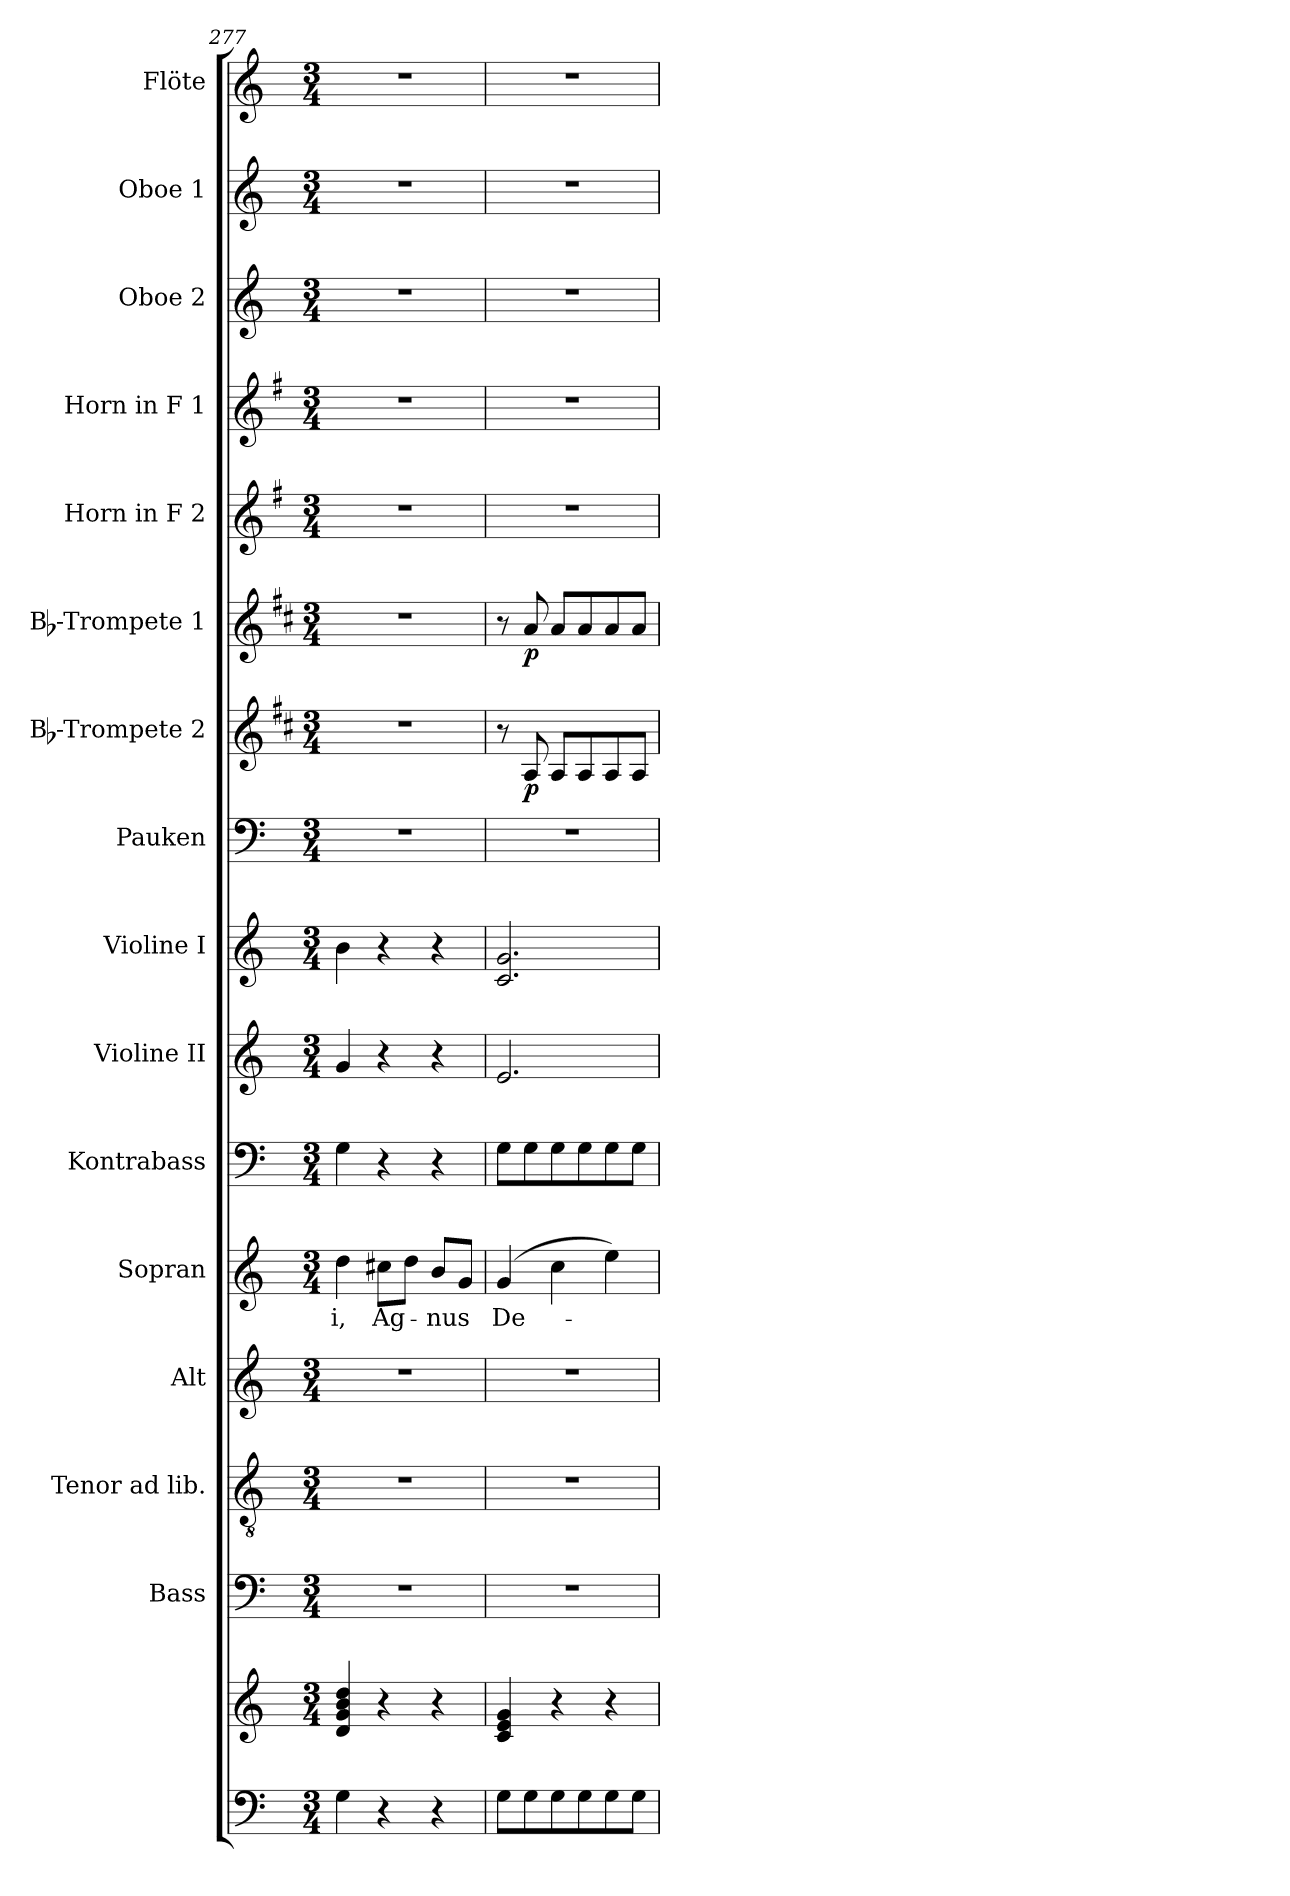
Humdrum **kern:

**kern	**kern	**kern	**kern	**kern	**kern	**text	**kern	**kern	**kern	**kern	**kern	**dynam	**kern	**dynam	**kern	**kern	**kern	**kern	**kern
*part16	*part16	*part15	*part14	*part13	*part12	*part12	*part11	*part10	*part9	*part8	*part7	*part7	*part6	*part6	*part5	*part4	*part3	*part2	*part1
*staff17	*staff16	*staff15	*staff14	*staff13	*staff12	*staff12	*staff11	*staff10	*staff9	*staff8	*staff7	*staff7	*staff6	*staff6	*staff5	*staff4	*staff3	*staff2	*staff1
*	*	*I"Bass	*I"Tenor ad lib.	*I"Alt	*I"Sopran	*	*I"Kontrabass	*I"Violine II	*I"Violine I	*I"Pauken	*I"Bb-Trompete 2	*	*I"Bb-Trompete 1	*	*I"Horn in F 2	*I"Horn in F 1	*I"Oboe 2	*I"Oboe 1	*I"Flöte
*	*	*I'B.	*I'T.	*I'A.	*I'S.	*	*I'Kb.	*I'Vl. II	*I'Vl. I	*I'Pk.	*I'Bb Trp. 2	*	*I'Bb Trp. 1	*	*	*	*I'Ob. 2	*I'Ob. 1	*I'Fl.
*clefF4	*clefG2	*clefF4	*clefGv2	*clefG2	*clefG2	*	*clefF4	*clefG2	*clefG2	*clefF4	*clefG2	*	*clefG2	*	*clefG2	*clefG2	*clefG2	*clefG2	*clefG2
*	*	*	*	*	*	*	*ITrd7c12	*	*	*	*ITrd1c2	*	*ITrd1c2	*	*ITrd4c7	*ITrd4c7	*	*	*
*k[]	*k[]	*k[]	*k[]	*k[]	*k[]	*	*k[]	*k[]	*k[]	*k[]	*k[]	*	*k[]	*	*k[]	*k[]	*k[]	*k[]	*k[]
*C:	*C:	*C:	*C:	*C:	*C:	*	*C:	*C:	*C:	*C:	*C:	*	*C:	*	*C:	*C:	*C:	*C:	*C:
*M3/4	*M3/4	*M3/4	*M3/4	*M3/4	*M3/4	*	*M3/4	*M3/4	*M3/4	*M3/4	*M3/4	*	*M3/4	*	*M3/4	*M3/4	*M3/4	*M3/4	*M3/4
=277	=277	=277	=277	=277	=277	=277	=277	=277	=277	=277	=277	=277	=277	=277	=277	=277	=277	=277	=277
!	!	!	!	!	!	!LO:LY:b	!	!	!	!	!	!	!	!	!	!	!	!	!
4G\	4d/ 4g/ 4b/ 4dd/	2.r	2.r	2.r	4dd\	-i,	4GG\	4g/	4b\	2.r	2.r	.	2.r	.	2.r	2.r	2.r	2.r	2.r
!	!	!	!	!	!	!LO:LY:b	!	!	!	!	!	!	!	!	!	!	!	!	!
4r	4r	.	.	.	8cc#X\L	Ag-	4r	4r	4r	.	.	.	.	.	.	.	.	.	.
.	.	.	.	.	8dd\J	.	.	.	.	.	.	.	.	.	.	.	.	.	.
!	!	!	!	!	!	!LO:LY:b	!	!	!	!	!	!	!	!	!	!	!	!	!
4r	4r	.	.	.	8b/L	-nus	4r	4r	4r	.	.	.	.	.	.	.	.	.	.
.	.	.	.	.	8g/J	.	.	.	.	.	.	.	.	.	.	.	.	.	.
=278	=278	=278	=278	=278	=278	=278	=278	=278	=278	=278	=278	=278	=278	=278	=278	=278	=278	=278	=278
!	!	!	!	!	!	!LO:LY:b	!	!	!	!	!	!	!	!	!	!	!	!	!
8G\L	4c/ 4e/ 4g/	2.r	2.r	2.r	(4g/	De-	8GG\L	2.e/	2.c/ 2.g/	2.r	8r	.	8r	.	2.r	2.r	2.r	2.r	2.r
!	!	!	!	!	!	!	!	!	!	!	!	!LO:DY:b	!	!LO:DY:b	!	!	!	!	!
8G\	.	.	.	.	.	.	8GG\	.	.	.	8G/	p	8g/	p	.	.	.	.	.
8G\	4r	.	.	.	4cc\	.	8GG\	.	.	.	8G/L	.	8g/L	.	.	.	.	.	.
8G\	.	.	.	.	.	.	8GG\	.	.	.	8G/	.	8g/	.	.	.	.	.	.
8G\	4r	.	.	.	4ee\)	.	8GG\	.	.	.	8G/	.	8g/	.	.	.	.	.	.
8G\J	.	.	.	.	.	.	8GG\J	.	.	.	8G/J	.	8g/J	.	.	.	.	.	.
=	=	=	=	=	=	=	=	=	=	=	=	=	=	=	=	=	=	=	=
*-	*-	*-	*-	*-	*-	*-	*-	*-	*-	*-	*-	*-	*-	*-	*-	*-	*-	*-	*-
